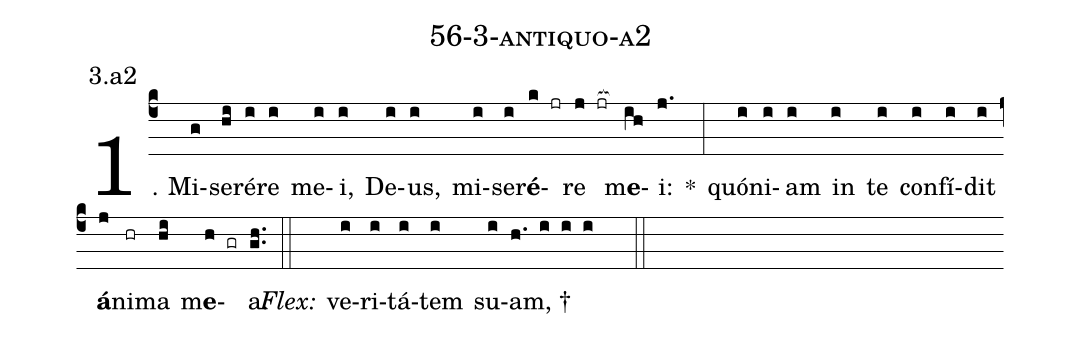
name: 56-3-antiquo-a2;
annotation: 3.a2;
%%
(c4)1. Mi(g)se(hi)ré(i)re(i) me(i)i,(i) De(i)us,(i) mi(i)se(i)r<b>é</b>(k jr)re(j jr[ocb:1{]) m<b>e</b>(ih[ocb:0}])i:(j.) *(:) quón(i)i(i)am(i) in(i) te(i) con(i)fí(i)dit(i) <b>á</b>(j)ni(hr)ma(hi) m<b>e</b>(h gr)a.(gh..) (::)
<i>Flex:</i>()  ve(i)ri(i)tá(i)tem(i) su(i)am, †(h. i i i  ::)
